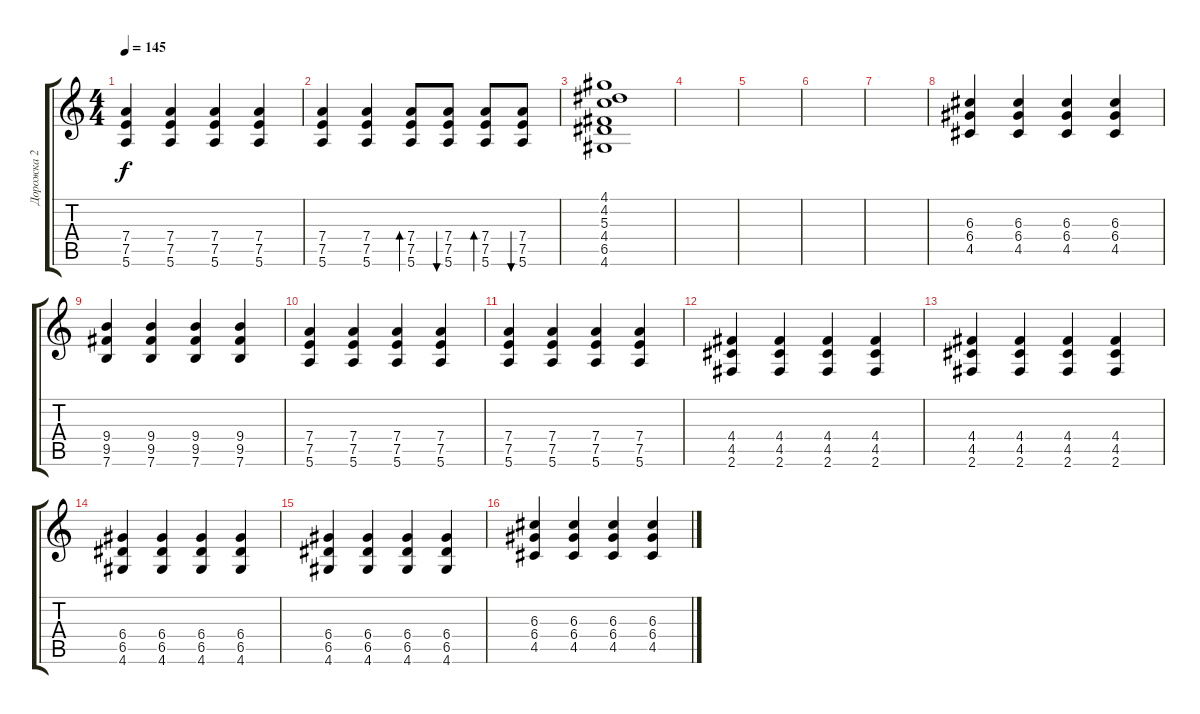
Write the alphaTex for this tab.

\track ("Дорожка 2" "Дорожка 2") {instrument acousticguitarsteel}
\staff {score tabs}
\tuning (E4 B3 G3 D3 A2 E2) {hide}
\ts (4 4)
\tempo 145
\clef g2
\ks c
(7.4 7.5 5.6).4{dy f} (7.4 7.5 5.6).4 (7.4 7.5 5.6).4 (7.4 7.5 5.6).4 |
(7.4 7.5 5.6).4 (7.4 7.5 5.6).4 (7.4 7.5 5.6).8{bd 60} (7.4 7.5 5.6).8{bu 60} (7.4 7.5 5.6).8{bd 60} (7.4 7.5 5.6).8{bu 60} |
(4.1 4.2 5.3 4.4 6.5 4.6).1 |
|
|
|
|
(6.3 6.4 4.5).4 (6.3 6.4 4.5).4 (6.3 6.4 4.5).4 (6.3 6.4 4.5).4 |
(9.4 9.5 7.6).4 (9.4 9.5 7.6).4 (9.4 9.5 7.6).4 (9.4 9.5 7.6).4 |
(7.4 7.5 5.6).4 (7.4 7.5 5.6).4 (7.4 7.5 5.6).4 (7.4 7.5 5.6).4 |
(7.4 7.5 5.6).4 (7.4 7.5 5.6).4 (7.4 7.5 5.6).4 (7.4 7.5 5.6).4 |
(4.4 4.5 2.6).4 (4.4 4.5 2.6).4 (4.4 4.5 2.6).4 (4.4 4.5 2.6).4 |
(4.4 4.5 2.6).4 (4.4 4.5 2.6).4 (4.4 4.5 2.6).4 (4.4 4.5 2.6).4 |
(6.4 6.5 4.6).4 (6.4 6.5 4.6).4 (6.4 6.5 4.6).4 (6.4 6.5 4.6).4 |
(6.4 6.5 4.6).4 (6.4 6.5 4.6).4 (6.4 6.5 4.6).4 (6.4 6.5 4.6).4 |
(6.3 6.4 4.5).4 (6.3 6.4 4.5).4 (6.3 6.4 4.5).4 (6.3 6.4 4.5).4
